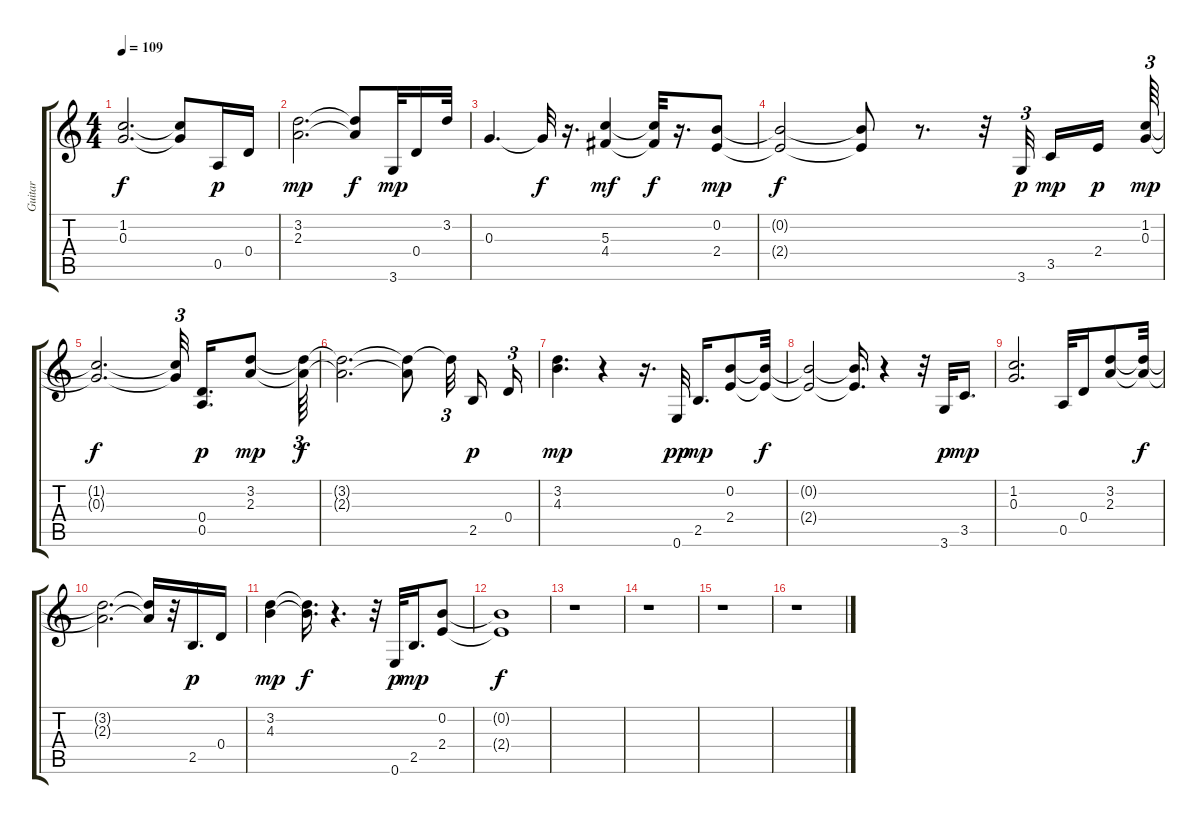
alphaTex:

\track ("Guitar" "Guitar") {instrument distortionguitar}
\staff {score tabs}
\tuning (E4 B3 G3 D3 A2 E2) {hide}
\ts (4 4)
\tempo 109
\clef g2
\ks c
(1.2{t} 0.3{t}).2{d dy f} (1.2{t} 0.3{t}).8 0.5.16{dy p} 0.4.16 |
(3.2 2.3).2{d dy mp} (3.2{t} 2.3{t}).8{dy f} 3.6.32{dy mp} 0.4.16 3.2.32 |
0.3.4{d} 0.3{t}.32{dy f} r.16{d} (5.3 4.4).4{dy mf} (5.3{t} 4.4{t}).32{dy f} r.16{d} (0.2 2.4).8{dy mp} |
(0.2{t} 2.4{t}).2{dy f} (0.2{t} 2.4{t}).8 r.8{d} r.32 3.6.32{tu (3 2) dy p beam splitsecondary} 3.5.16{dy mp} 2.4.16{dy p beam splitsecondary} (1.2 0.3).64{tu (3 2) dy mp} |
(1.2{t} 0.3{t}).2{d dy f} (1.2{t} 0.3{t}).32{tu (3 2) beam splitsecondary} (0.4 0.5).16{d dy p} (3.2 2.3).8{dy mp} (3.2{t} 2.3{t}).64{tu (3 2) dy f} |
(3.2{t} 2.3{t}).2{d} (3.2{t} 2.3{t}).8 3.2{t}.32{tu (3 2) beam splitsecondary} 2.5.16{dy p} 0.4.16{tu (3 2)} |
(3.2 4.3).4{d dy mp} r.4 r.16{d} 0.6.32{dy pp} 2.5.16{d dy mp} (0.2 2.4).8 (0.2{t} 2.4{t}).32{dy f} |
(0.2{t} 2.4{t}).2 (0.2{t} 2.4{t}).16{d} r.4 r.32 3.6.32{dy p} 3.5.16{d dy mp} |
(1.2 0.3).2{d} 0.5.32 0.4.16 (3.2 2.3).8 (3.2{t} 2.3{t}).32{dy f} |
(3.2{t} 2.3{t}).2{d} (3.2{t} 2.3{t}).16 r.32 2.5.16{d dy p} 0.4.16 |
(3.2 4.3).4{dy mp} (3.2{t} 4.3{t}).16{d dy f} r.4{d} r.32 0.6.32{dy p} 2.5.16{d dy mp} (0.2 2.4).8 |
(0.2{t} 2.4{t}).1{dy f} |
r.1 |
r.1 |
r.1 |
r.1
